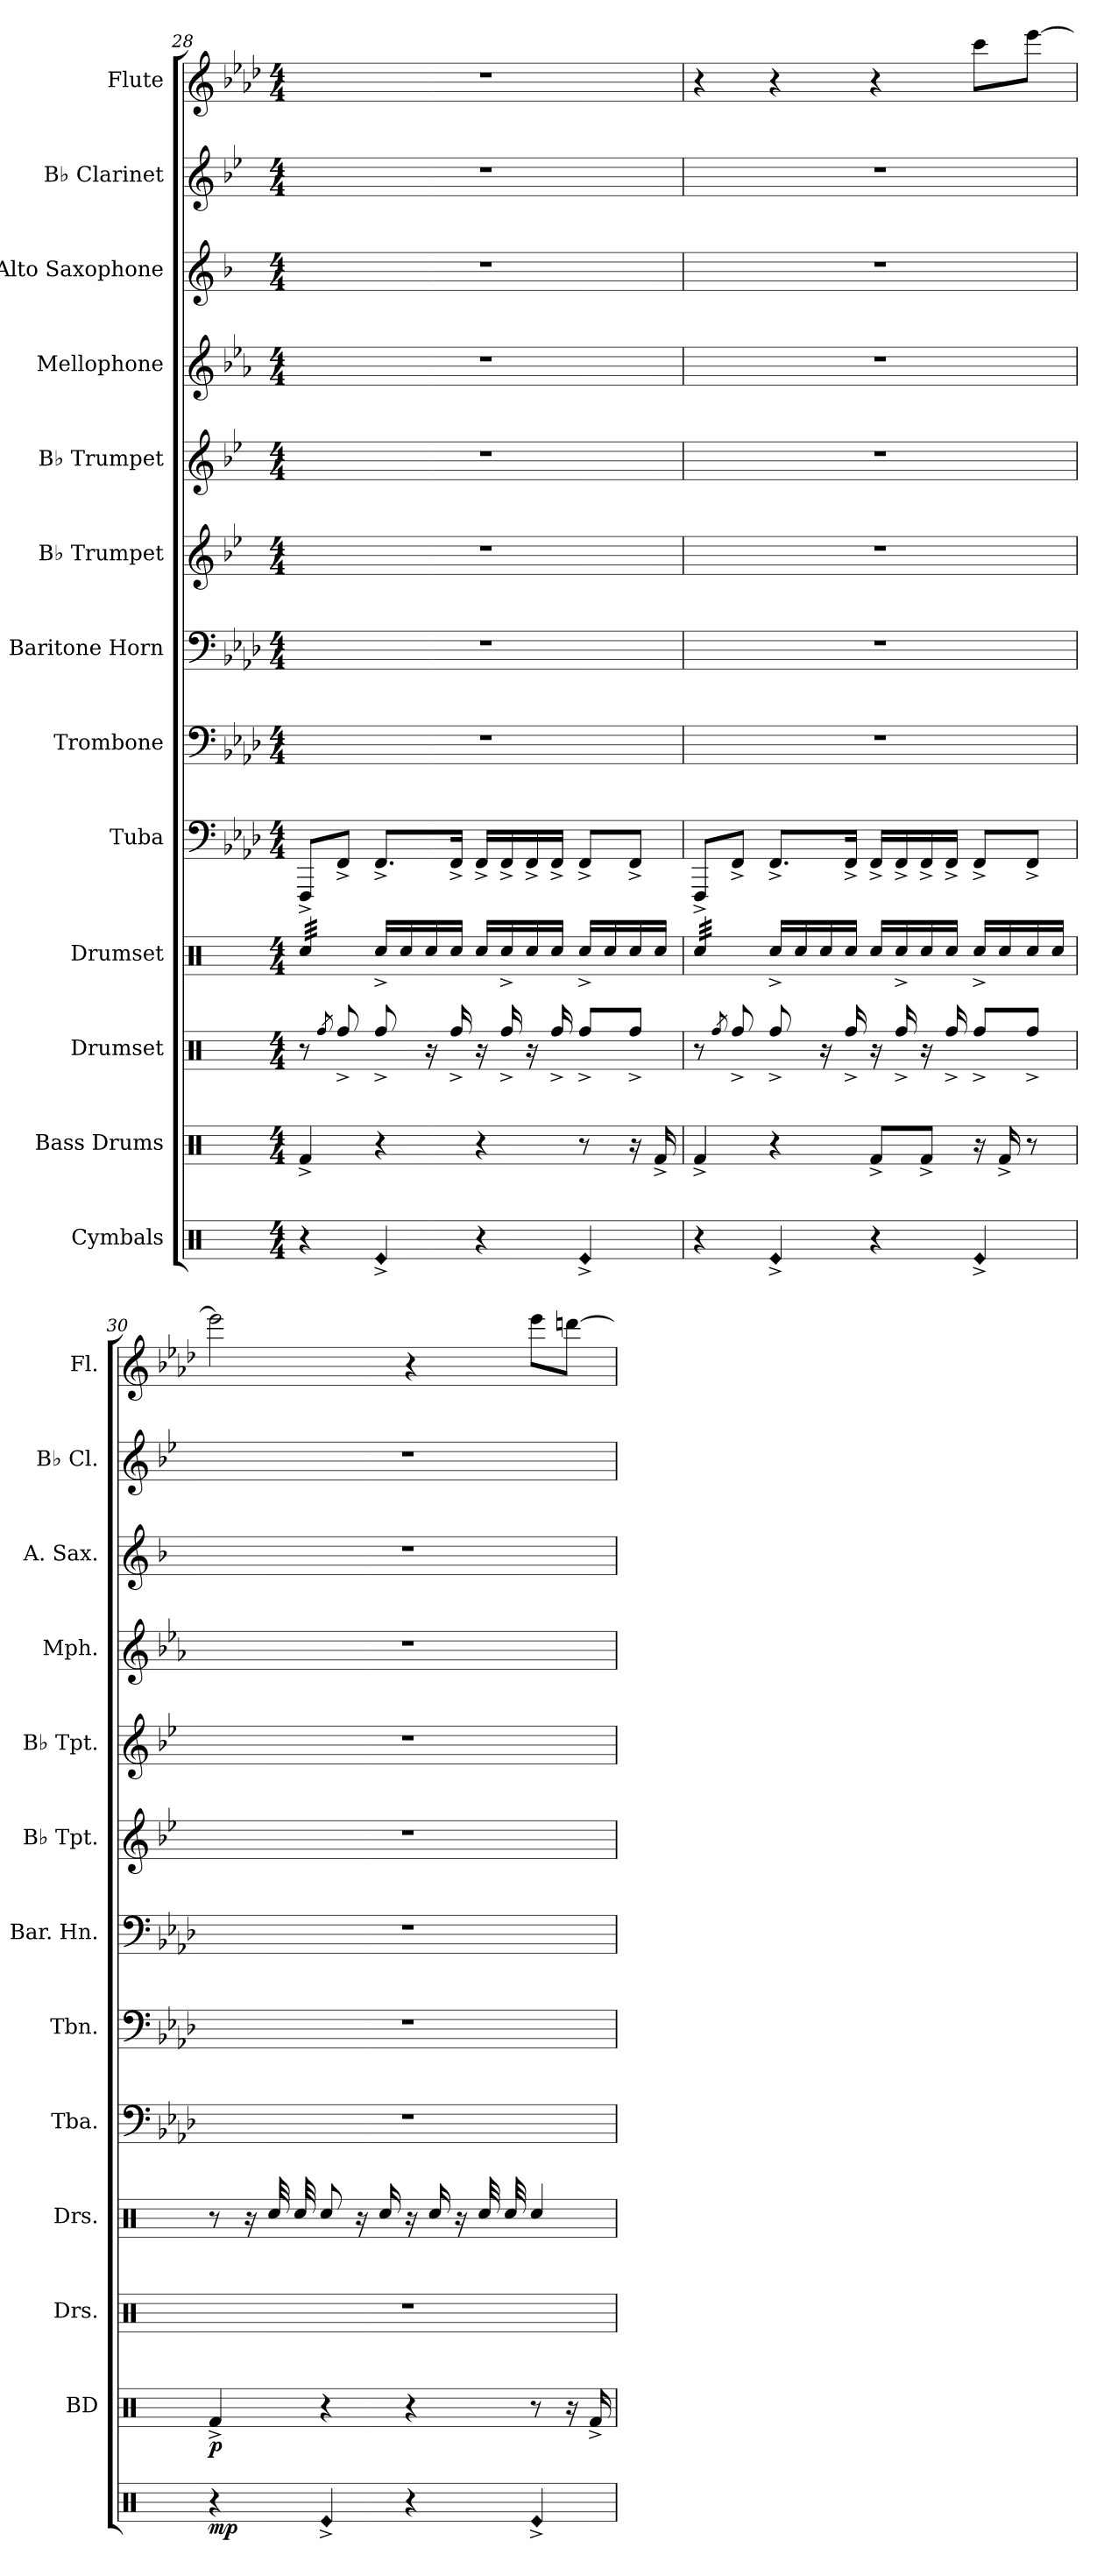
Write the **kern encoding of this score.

**kern	**dynam	**kern	**dynam	**kern	**kern	**kern	**kern	**kern	**kern	**kern	**kern	**kern	**kern	**kern
*part13	*part13	*part12	*part12	*part11	*part10	*part9	*part8	*part7	*part6	*part5	*part4	*part3	*part2	*part1
*staff13	*staff13	*staff12	*staff12	*staff11	*staff10	*staff9	*staff8	*staff7	*staff6	*staff5	*staff4	*staff3	*staff2	*staff1
*I"Cymbals	*	*I"Bass Drums	*	*I"Drumset	*I"Drumset	*I"Tuba	*I"Trombone	*I"Baritone Horn	*I"B♭ Trumpet	*I"B♭ Trumpet	*I"Mellophone	*I"Alto Saxophone	*I"B♭ Clarinet	*I"Flute
*	*	*I'BD	*	*I'Drs.	*I'Drs.	*I'Tba.	*I'Tbn.	*I'Bar. Hn.	*I'B♭ Tpt.	*I'B♭ Tpt.	*I'Mph.	*I'A. Sax.	*I'B♭ Cl.	*I'Fl.
*clefX	*	*clefX	*	*clefX	*clefX	*clefF4	*clefF4	*clefF4	*clefG2	*clefG2	*clefG2	*clefG2	*clefG2	*clefG2
*	*	*	*	*	*	*	*	*	*ITrd1c2	*ITrd1c2	*ITrd4c7	*ITrd5c9	*ITrd1c2	*
*k[]	*	*k[]	*	*k[]	*k[]	*k[b-e-a-d-]	*k[b-e-a-d-]	*k[b-e-a-d-]	*k[b-e-a-d-]	*k[b-e-a-d-]	*k[b-e-a-d-]	*k[b-e-a-d-]	*k[b-e-a-d-]	*k[b-e-a-d-]
*M4/4	*	*M4/4	*	*M4/4	*M4/4	*M4/4	*M4/4	*M4/4	*M4/4	*M4/4	*M4/4	*M4/4	*M4/4	*M4/4
=28	=28	=28	=28	=28	=28	=28	=28	=28	=28	=28	=28	=28	=28	=28
*	*	*	*	*	*tremolo	*	*	*	*	*	*	*	*	*
4r	.	4Rf^/	.	8r	32Rcc/LLL	8FFF^/L	1r	1r	1r	1r	1r	1r	1r	1r
.	.	.	.	.	32Rcc/	.	.	.	.	.	.	.	.	.
.	.	.	.	.	32Rcc/	.	.	.	.	.	.	.	.	.
.	.	.	.	.	32Rcc/	.	.	.	.	.	.	.	.	.
.	.	.	.	8qRff/	.	.	.	.	.	.	.	.	.	.
.	.	.	.	8Rff^/	32Rcc/	8FF^/J	.	.	.	.	.	.	.	.
.	.	.	.	.	32Rcc/	.	.	.	.	.	.	.	.	.
.	.	.	.	.	32Rcc/	.	.	.	.	.	.	.	.	.
.	.	.	.	.	32Rcc/JJJ	.	.	.	.	.	.	.	.	.
*	*	*	*	*	*Xtremolo	*	*	*	*	*	*	*	*	*
!LO:N:head=diamond	!	!	!	!	!	!	!	!	!	!	!	!	!	!
4Re^/	.	4r	.	8Rff^/	16Rcc^/LL	8.FF^/L	.	.	.	.	.	.	.	.
.	.	.	.	.	16Rcc/	.	.	.	.	.	.	.	.	.
.	.	.	.	16r	16Rcc/	.	.	.	.	.	.	.	.	.
.	.	.	.	16Rff^/	16Rcc/JJ	16FF^/Jk	.	.	.	.	.	.	.	.
4r	.	4r	.	16r	16Rcc/LL	16FF^/LL	.	.	.	.	.	.	.	.
.	.	.	.	16Rff^/	16Rcc^/	16FF^/	.	.	.	.	.	.	.	.
.	.	.	.	16r	16Rcc/	16FF^/	.	.	.	.	.	.	.	.
.	.	.	.	16Rff^/	16Rcc/JJ	16FF^/JJ	.	.	.	.	.	.	.	.
!LO:N:head=diamond	!	!	!	!	!	!	!	!	!	!	!	!	!	!
4Re^/	.	8r	.	8Rff^/L	16Rcc^/LL	8FF^/L	.	.	.	.	.	.	.	.
.	.	.	.	.	16Rcc/	.	.	.	.	.	.	.	.	.
.	.	16r	.	8Rff^/J	16Rcc/	8FF^/J	.	.	.	.	.	.	.	.
.	.	16Rf^/	.	.	16Rcc/JJ	.	.	.	.	.	.	.	.	.
!!LO:LB:g=z
=29	=29	=29	=29	=29	=29	=29	=29	=29	=29	=29	=29	=29	=29	=29
*	*	*	*	*	*tremolo	*	*	*	*	*	*	*	*	*
4r	.	4Rf^/	.	8r	32Rcc/LLL	8FFF^/L	1r	1r	1r	1r	1r	1r	1r	4r
.	.	.	.	.	32Rcc/	.	.	.	.	.	.	.	.	.
.	.	.	.	.	32Rcc/	.	.	.	.	.	.	.	.	.
.	.	.	.	.	32Rcc/	.	.	.	.	.	.	.	.	.
.	.	.	.	8qRff/	.	.	.	.	.	.	.	.	.	.
.	.	.	.	8Rff^/	32Rcc/	8FF^/J	.	.	.	.	.	.	.	.
.	.	.	.	.	32Rcc/	.	.	.	.	.	.	.	.	.
.	.	.	.	.	32Rcc/	.	.	.	.	.	.	.	.	.
.	.	.	.	.	32Rcc/JJJ	.	.	.	.	.	.	.	.	.
*	*	*	*	*	*Xtremolo	*	*	*	*	*	*	*	*	*
!LO:N:head=diamond	!	!	!	!	!	!	!	!	!	!	!	!	!	!
4Re^/	.	4r	.	8Rff^/	16Rcc^/LL	8.FF^/L	.	.	.	.	.	.	.	4r
.	.	.	.	.	16Rcc/	.	.	.	.	.	.	.	.	.
.	.	.	.	16r	16Rcc/	.	.	.	.	.	.	.	.	.
.	.	.	.	16Rff^/	16Rcc/JJ	16FF^/Jk	.	.	.	.	.	.	.	.
4r	.	8Rf^/L	.	16r	16Rcc/LL	16FF^/LL	.	.	.	.	.	.	.	4r
.	.	.	.	16Rff^/	16Rcc^/	16FF^/	.	.	.	.	.	.	.	.
.	.	8Rf^/J	.	16r	16Rcc/	16FF^/	.	.	.	.	.	.	.	.
.	.	.	.	16Rff^/	16Rcc/JJ	16FF^/JJ	.	.	.	.	.	.	.	.
!LO:N:head=diamond	!	!	!	!	!	!	!	!	!	!	!	!	!	!
4Re^/	.	16r	.	8Rff^/L	16Rcc^/LL	8FF^/L	.	.	.	.	.	.	.	8ccc\L
.	.	16Rf^/	.	.	16Rcc/	.	.	.	.	.	.	.	.	.
.	.	8r	.	8Rff^/J	16Rcc/	8FF^/J	.	.	.	.	.	.	.	[8eee-\J
.	.	.	.	.	16Rcc/JJ	.	.	.	.	.	.	.	.	.
=30	=30	=30	=30	=30	=30	=30	=30	=30	=30	=30	=30	=30	=30	=30
!	!LO:DY:b	!	!LO:DY:b	!	!	!	!	!	!	!	!	!	!	!
4r	mp	4Rf^/	p	1r	8r	1r	1r	1r	1r	1r	1r	1r	1r	2eee-\]
.	.	.	.	.	16r	.	.	.	.	.	.	.	.	.
*	*	*	*	*	*tremolo	*	*	*	*	*	*	*	*	*
.	.	.	.	.	32Rcc/	.	.	.	.	.	.	.	.	.
.	.	.	.	.	32Rcc/	.	.	.	.	.	.	.	.	.
*	*	*	*	*	*Xtremolo	*	*	*	*	*	*	*	*	*
!LO:N:head=diamond	!	!	!	!	!	!	!	!	!	!	!	!	!	!
4Re^/	.	4r	.	.	8Rcc/	.	.	.	.	.	.	.	.	.
.	.	.	.	.	16r	.	.	.	.	.	.	.	.	.
.	.	.	.	.	16Rcc/	.	.	.	.	.	.	.	.	.
4r	.	4r	.	.	16r	.	.	.	.	.	.	.	.	4r
.	.	.	.	.	16Rcc/	.	.	.	.	.	.	.	.	.
.	.	.	.	.	16r	.	.	.	.	.	.	.	.	.
*	*	*	*	*	*tremolo	*	*	*	*	*	*	*	*	*
.	.	.	.	.	32Rcc/	.	.	.	.	.	.	.	.	.
.	.	.	.	.	32Rcc/	.	.	.	.	.	.	.	.	.
*	*	*	*	*	*Xtremolo	*	*	*	*	*	*	*	*	*
!LO:N:head=diamond	!	!	!	!	!	!	!	!	!	!	!	!	!	!
4Re^/	.	8r	.	.	4Rcc/	.	.	.	.	.	.	.	.	8eee-\L
.	.	16r	.	.	.	.	.	.	.	.	.	.	.	[8dddn\J
.	.	16Rf^/	.	.	.	.	.	.	.	.	.	.	.	.
=	=	=	=	=	=	=	=	=	=	=	=	=	=	=
*-	*-	*-	*-	*-	*-	*-	*-	*-	*-	*-	*-	*-	*-	*-
